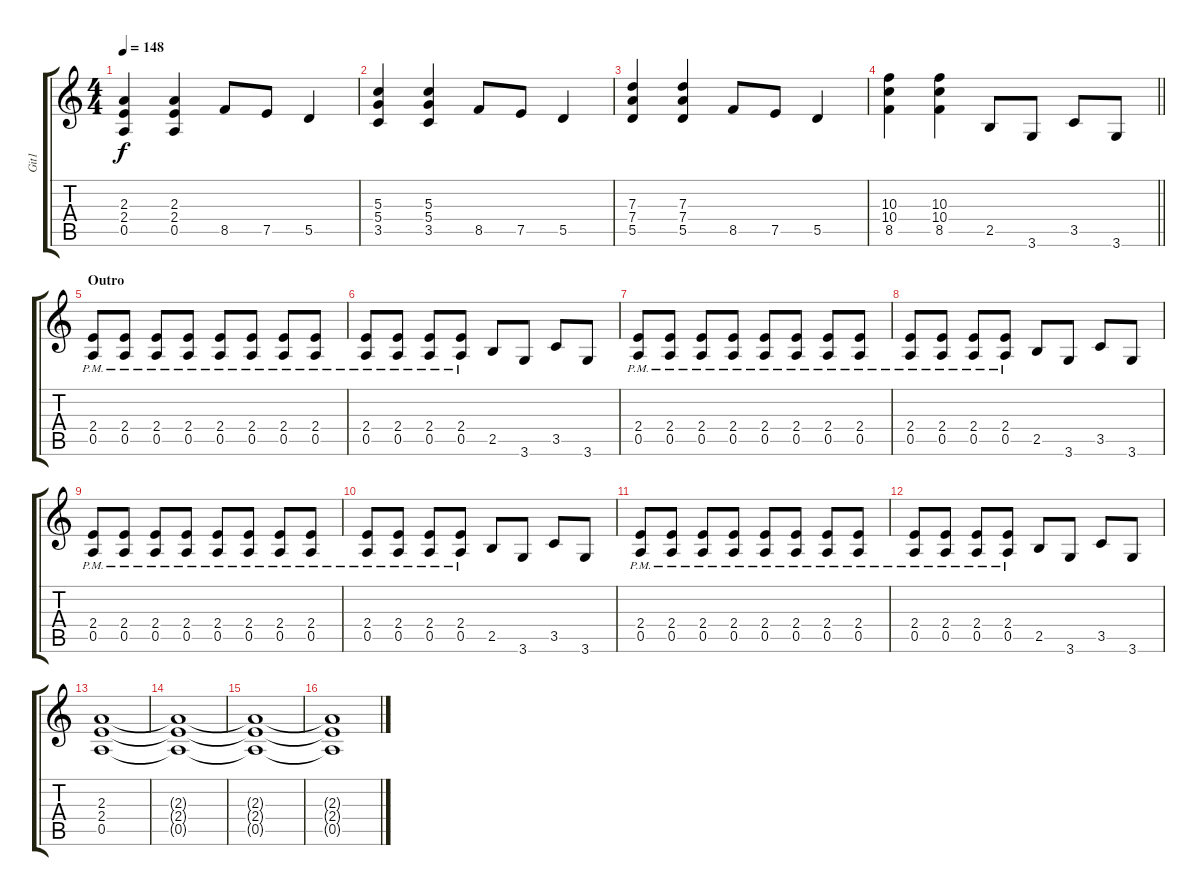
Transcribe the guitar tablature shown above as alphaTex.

\track ("Git1" "Git1") {instrument distortionguitar}
\staff {score tabs}
\tuning (E4 B3 G3 D3 A2 E2) {hide}
\ts (4 4)
\tempo 148
\clef g2
\ks c
(2.3 2.4 0.5).4{dy f} (2.3 2.4 0.5).4 8.5.8 7.5.8 5.5.4 |
(5.3 5.4 3.5).4 (5.3 5.4 3.5).4 8.5.8 7.5.8 5.5.4 |
(7.3 7.4 5.5).4 (7.3 7.4 5.5).4 8.5.8 7.5.8 5.5.4 |
\barLineRight lightlight
(10.3 10.4 8.5).4 (10.3 10.4 8.5).4 2.5.8 3.6.8 3.5.8 3.6.8 |
\section ("" "Outro")
(2.4{pm} 0.5{pm}).8 (2.4{pm} 0.5{pm}).8 (2.4{pm} 0.5{pm}).8 (2.4{pm} 0.5{pm}).8 (2.4{pm} 0.5{pm}).8 (2.4{pm} 0.5{pm}).8 (2.4{pm} 0.5{pm}).8 (2.4{pm} 0.5{pm}).8 |
(2.4{pm} 0.5{pm}).8 (2.4{pm} 0.5{pm}).8 (2.4{pm} 0.5{pm}).8 (2.4{pm} 0.5{pm}).8 2.5.8 3.6.8 3.5.8 3.6.8 |
(2.4{pm} 0.5{pm}).8 (2.4{pm} 0.5{pm}).8 (2.4{pm} 0.5{pm}).8 (2.4{pm} 0.5{pm}).8 (2.4{pm} 0.5{pm}).8 (2.4{pm} 0.5{pm}).8 (2.4{pm} 0.5{pm}).8 (2.4{pm} 0.5{pm}).8 |
(2.4{pm} 0.5{pm}).8 (2.4{pm} 0.5{pm}).8 (2.4{pm} 0.5{pm}).8 (2.4{pm} 0.5{pm}).8 2.5.8 3.6.8 3.5.8 3.6.8 |
(2.4{pm} 0.5{pm}).8 (2.4{pm} 0.5{pm}).8 (2.4{pm} 0.5{pm}).8 (2.4{pm} 0.5{pm}).8 (2.4{pm} 0.5{pm}).8 (2.4{pm} 0.5{pm}).8 (2.4{pm} 0.5{pm}).8 (2.4{pm} 0.5{pm}).8 |
(2.4{pm} 0.5{pm}).8 (2.4{pm} 0.5{pm}).8 (2.4{pm} 0.5{pm}).8 (2.4{pm} 0.5{pm}).8 2.5.8 3.6.8 3.5.8 3.6.8 |
(2.4{pm} 0.5{pm}).8 (2.4{pm} 0.5{pm}).8 (2.4{pm} 0.5{pm}).8 (2.4{pm} 0.5{pm}).8 (2.4{pm} 0.5{pm}).8 (2.4{pm} 0.5{pm}).8 (2.4{pm} 0.5{pm}).8 (2.4{pm} 0.5{pm}).8 |
(2.4{pm} 0.5{pm}).8 (2.4{pm} 0.5{pm}).8 (2.4{pm} 0.5{pm}).8 (2.4{pm} 0.5{pm}).8 2.5.8 3.6.8 3.5.8 3.6.8 |
(2.3 2.4 0.5).1 |
(2.3{t} 2.4{t} 0.5{t}).1 |
(2.3{t} 2.4{t} 0.5{t}).1 |
(2.3{t} 2.4{t} 0.5{t}).1
